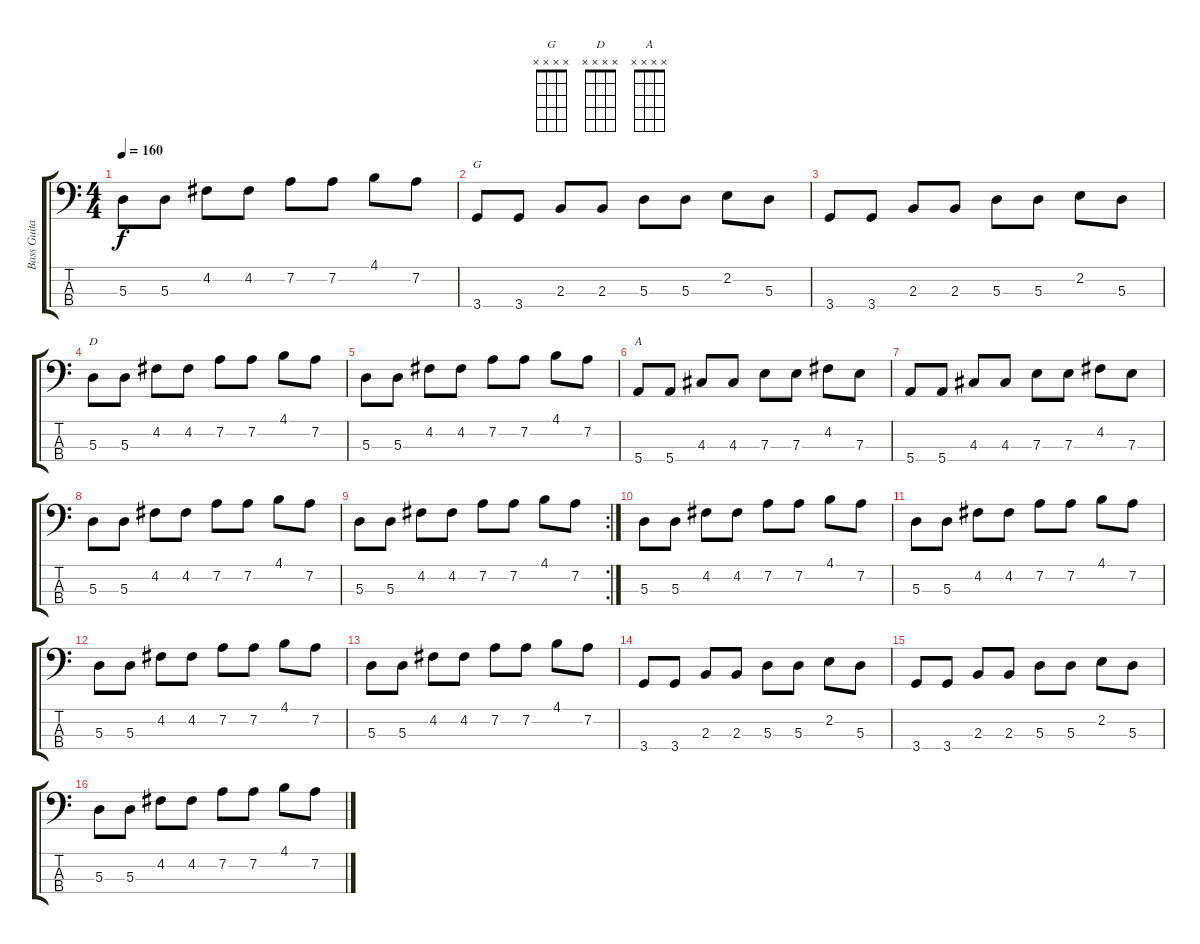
\track ("Bass Guitar" "Bass Guita") {instrument electricbassfinger}
\staff {score tabs}
\tuning (G2 D2 A1 E1) {hide}
\chord ("G" x x x x) {firstfret 0}
\chord ("D" x x x x) {firstfret 0}
\chord ("A" x x x x) {firstfret 0}
\ts (4 4)
\tempo 160
\clef f4
\ks c
5.3.8{dy f} 5.3.8 4.2.8 4.2.8 7.2.8 7.2.8 4.1.8 7.2.8 |
3.4.8{ch "G"} 3.4.8 2.3.8 2.3.8 5.3.8 5.3.8 2.2.8 5.3.8 |
3.4.8 3.4.8 2.3.8 2.3.8 5.3.8 5.3.8 2.2.8 5.3.8 |
5.3.8{ch "D"} 5.3.8 4.2.8 4.2.8 7.2.8 7.2.8 4.1.8 7.2.8 |
5.3.8 5.3.8 4.2.8 4.2.8 7.2.8 7.2.8 4.1.8 7.2.8 |
5.4.8{ch "A"} 5.4.8 4.3.8 4.3.8 7.3.8 7.3.8 4.2.8 7.3.8 |
5.4.8 5.4.8 4.3.8 4.3.8 7.3.8 7.3.8 4.2.8 7.3.8 |
5.3.8 5.3.8 4.2.8 4.2.8 7.2.8 7.2.8 4.1.8 7.2.8 |
\rc 2
5.3.8 5.3.8 4.2.8 4.2.8 7.2.8 7.2.8 4.1.8 7.2.8 |
5.3.8 5.3.8 4.2.8 4.2.8 7.2.8 7.2.8 4.1.8 7.2.8 |
5.3.8 5.3.8 4.2.8 4.2.8 7.2.8 7.2.8 4.1.8 7.2.8 |
5.3.8 5.3.8 4.2.8 4.2.8 7.2.8 7.2.8 4.1.8 7.2.8 |
5.3.8 5.3.8 4.2.8 4.2.8 7.2.8 7.2.8 4.1.8 7.2.8 |
3.4.8 3.4.8 2.3.8 2.3.8 5.3.8 5.3.8 2.2.8 5.3.8 |
3.4.8 3.4.8 2.3.8 2.3.8 5.3.8 5.3.8 2.2.8 5.3.8 |
5.3.8 5.3.8 4.2.8 4.2.8 7.2.8 7.2.8 4.1.8 7.2.8
